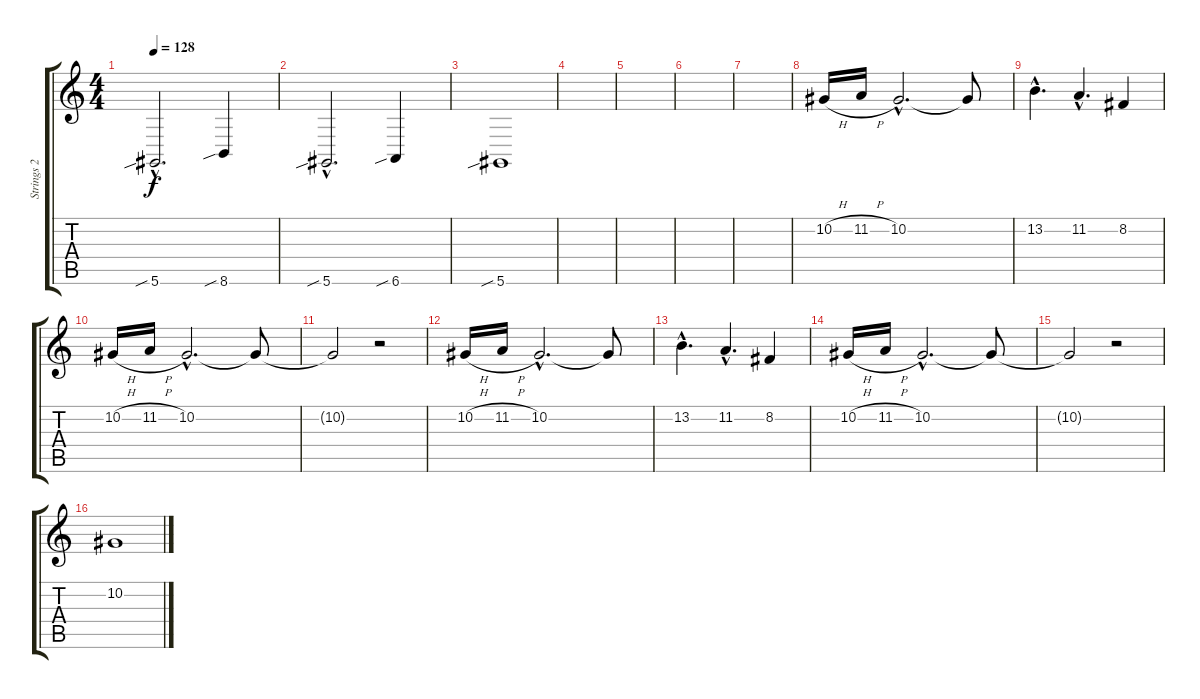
\track ("Strings 2" "Strings 2") {instrument stringensemble1}
\staff {score tabs}
\tuning (Eb4 Bb3 Gb3 Db3 Ab2 Eb2) {hide}
\ts (4 4)
\tempo 128
\clef g2
\ks c
5.6{sib hac}.2{d dy f} 8.6{sib}.4 |
5.6{sib hac}.2{d} 6.6{sib}.4 |
5.6{sib}.1 |
\section ("" "")
|
|
|
|
10.2{h}.16{volume 13 instrument stringensemble1} 11.2{h}.16 10.2{hac}.2{d} 10.2{t}.8 |
13.2{hac}.4{d} 11.2{hac}.4{d} 8.2.4 |
10.2{h}.16 11.2{h}.16 10.2{hac}.2{d} 10.2{t}.8 |
10.2{t}.2 r.2 |
10.2{h}.16 11.2{h}.16 10.2{hac}.2{d} 10.2{t}.8 |
13.2{hac}.4{d} 11.2{hac}.4{d} 8.2.4 |
10.2{h}.16 11.2{h}.16 10.2{hac}.2{d} 10.2{t}.8 |
10.2{t}.2 r.2 |
10.2.1
